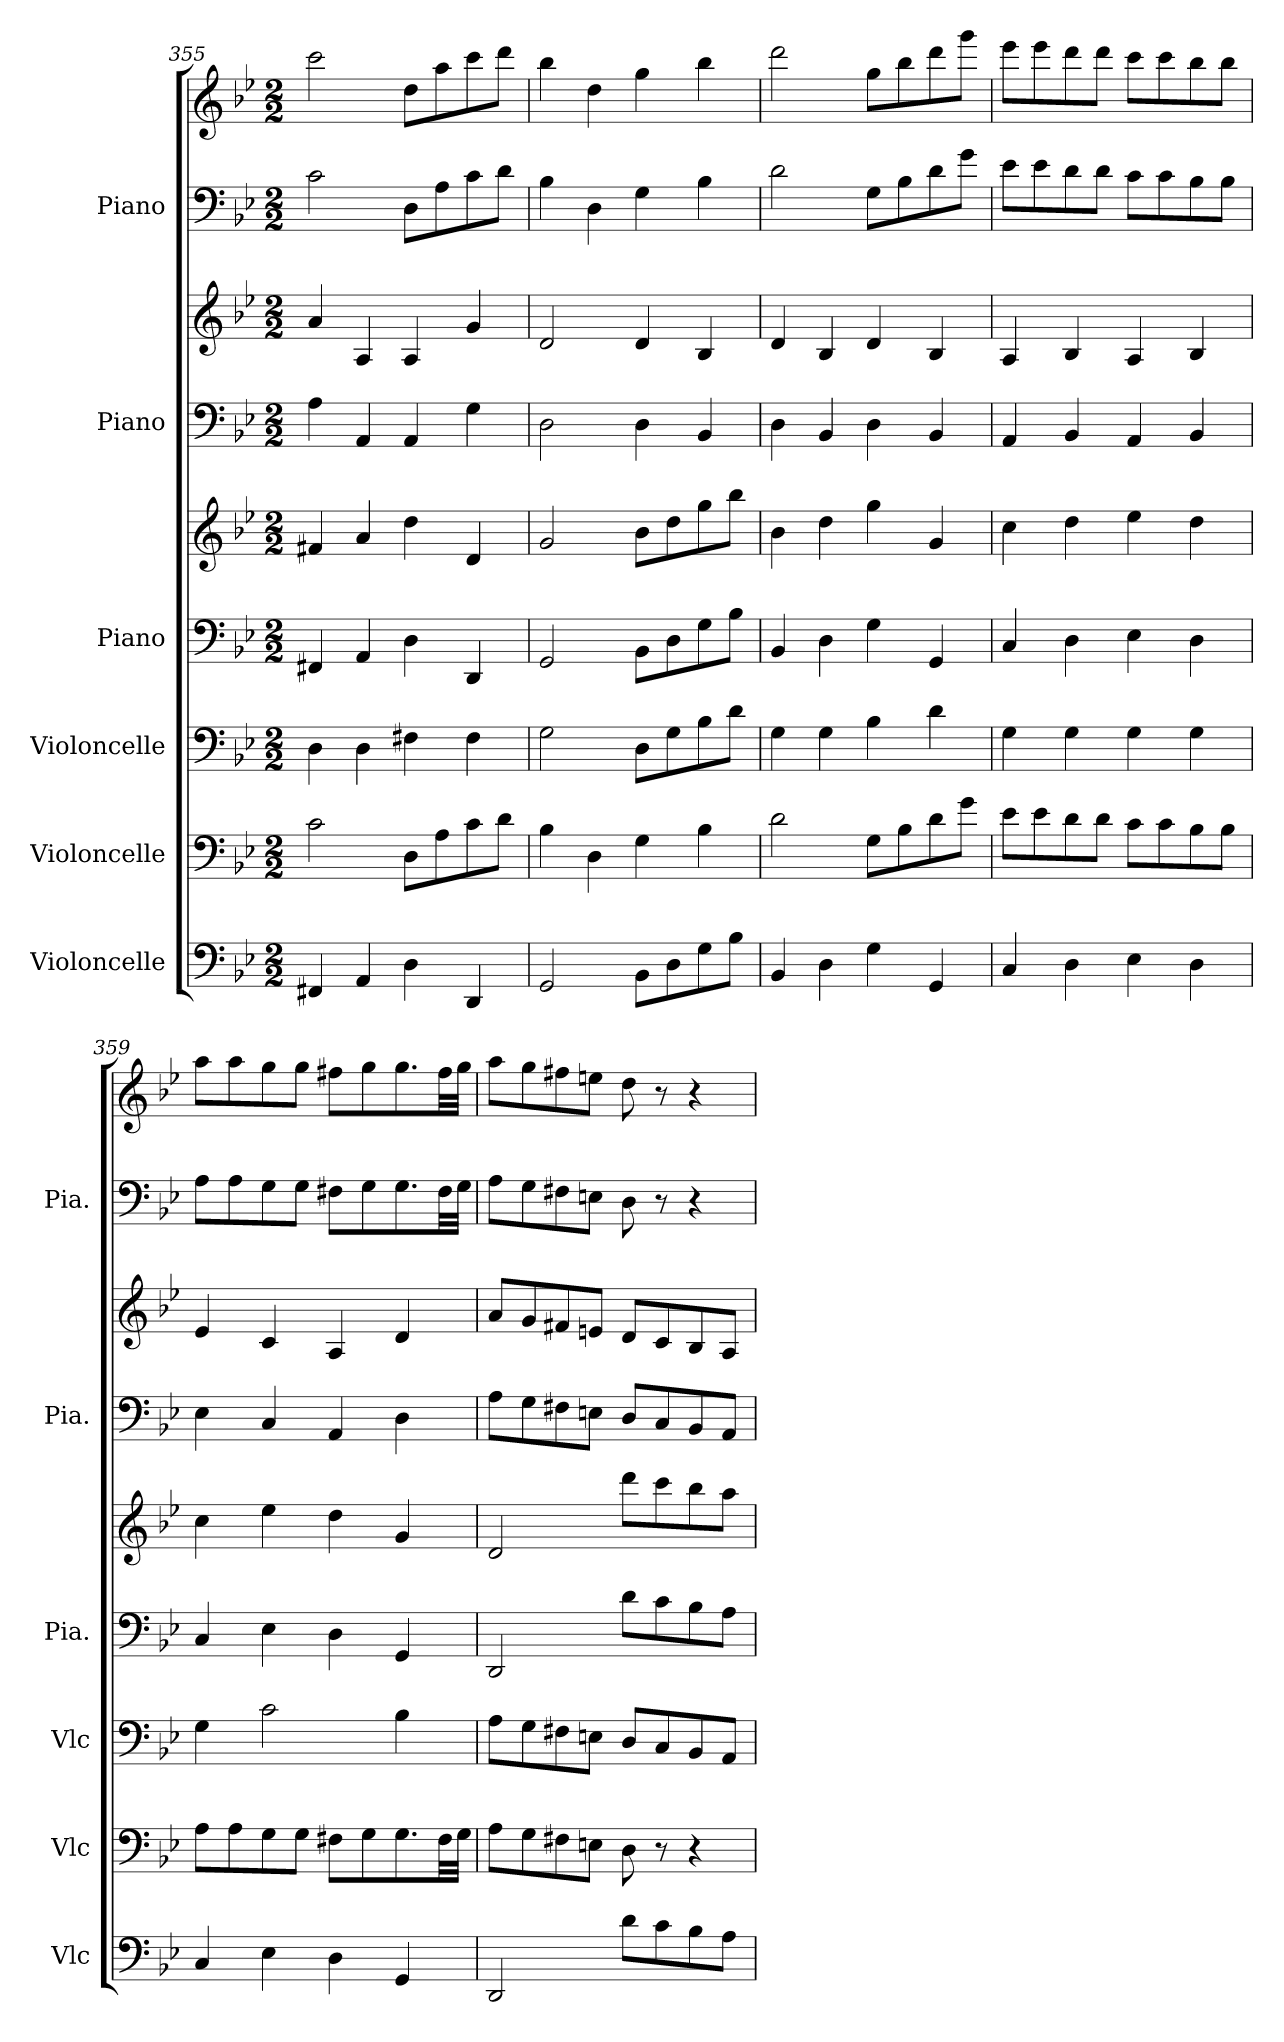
**kern	**kern	**kern	**kern	**kern	**kern	**kern	**kern	**kern
*part6	*part5	*part4	*part3	*part3	*part2	*part2	*part1	*part1
*staff9	*staff8	*staff7	*staff6	*staff5	*staff4	*staff3	*staff2	*staff1
*I"Violoncelle	*I"Violoncelle	*I"Violoncelle	*I"Piano	*	*I"Piano	*	*I"Piano	*
*I'Vlc	*I'Vlc	*I'Vlc	*I'Pia.	*	*I'Pia.	*	*I'Pia.	*
!!LO:PB:g=z
*clefF4	*clefF4	*clefF4	*clefF4	*clefG2	*clefF4	*clefG2	*clefF4	*clefG2
*k[b-e-]	*k[b-e-]	*k[b-e-]	*k[b-e-]	*k[b-e-]	*k[b-e-]	*k[b-e-]	*k[b-e-]	*k[b-e-]
*M2/2	*M2/2	*M2/2	*M2/2	*M2/2	*M2/2	*M2/2	*M2/2	*M2/2
=355	=355	=355	=355	=355	=355	=355	=355	=355
4FF#X/	2c\	4D\	4FF#X/	4f#X/	4A\	4a/	2c\	2ccc\
4AA/	.	4D\	4AA/	4a/	4AA/	4A/	.	.
4D\	8D\L	4F#X\	4D\	4dd\	4AA/	4A/	8D\L	8dd\L
.	8A\	.	.	.	.	.	8A\	8aa\
4DD/	8c\	4F#\	4DD/	4d/	4G\	4g/	8c\	8ccc\
.	8d\J	.	.	.	.	.	8d\J	8ddd\J
=356	=356	=356	=356	=356	=356	=356	=356	=356
2GG/	4B-\	2G\	2GG/	2g/	2D\	2d/	4B-\	4bb-\
.	4D\	.	.	.	.	.	4D\	4dd\
8BB-\L	4G\	8D\L	8BB-\L	8b-\L	4D\	4d/	4G\	4gg\
8D\	.	8G\	8D\	8dd\	.	.	.	.
8G\	4B-\	8B-\	8G\	8gg\	4BB-/	4B-/	4B-\	4bb-\
8B-\J	.	8d\J	8B-\J	8bb-\J	.	.	.	.
=357	=357	=357	=357	=357	=357	=357	=357	=357
4BB-/	2d\	4G\	4BB-/	4b-\	4D\	4d/	2d\	2ddd\
4D\	.	4G\	4D\	4dd\	4BB-/	4B-/	.	.
4G\	8G\L	4B-\	4G\	4gg\	4D\	4d/	8G\L	8gg\L
.	8B-\	.	.	.	.	.	8B-\	8bb-\
4GG/	8d\	4d\	4GG/	4g/	4BB-/	4B-/	8d\	8ddd\
.	8g\J	.	.	.	.	.	8g\J	8ggg\J
=358	=358	=358	=358	=358	=358	=358	=358	=358
4C/	8e-\L	4G\	4C/	4cc\	4AA/	4A/	8e-\L	8eee-\L
.	8e-\	.	.	.	.	.	8e-\	8eee-\
4D\	8d\	4G\	4D\	4dd\	4BB-/	4B-/	8d\	8ddd\
.	8d\J	.	.	.	.	.	8d\J	8ddd\J
4E-\	8c\L	4G\	4E-\	4ee-\	4AA/	4A/	8c\L	8ccc\L
.	8c\	.	.	.	.	.	8c\	8ccc\
4D\	8B-\	4G\	4D\	4dd\	4BB-/	4B-/	8B-\	8bb-\
.	8B-\J	.	.	.	.	.	8B-\J	8bb-\J
!!LO:PB:g=z
=359	=359	=359	=359	=359	=359	=359	=359	=359
4C/	8A\L	4G\	4C/	4cc\	4E-\	4e-/	8A\L	8aa\L
.	8A\	.	.	.	.	.	8A\	8aa\
4E-\	8G\	2c\	4E-\	4ee-\	4C/	4c/	8G\	8gg\
.	8G\J	.	.	.	.	.	8G\J	8gg\J
4D\	8F#X\L	.	4D\	4dd\	4AA/	4A/	8F#X\L	8ff#X\L
.	8G\	.	.	.	.	.	8G\	8gg\
4GG/	8.G\	4B-\	4GG/	4g/	4D\	4d/	8.G\	8.gg\
.	32F#\LL	.	.	.	.	.	32F#\LL	32ff#\LL
.	32G\JJJ	.	.	.	.	.	32G\JJJ	32gg\JJJ
=360	=360	=360	=360	=360	=360	=360	=360	=360
2DD/	8A\L	8A\L	2DD/	2d/	8A\L	8a/L	8A\L	8aa\L
.	8G\	8G\	.	.	8G\	8g/	8G\	8gg\
.	8F#X\	8F#X\	.	.	8F#X\	8f#X/	8F#X\	8ff#X\
.	8En\J	8En\J	.	.	8En\J	8en/J	8En\J	8een\J
8d\L	8D\	8D/L	8d\L	8ddd\L	8D/L	8d/L	8D\	8dd\
8c\	8r	8C/	8c\	8ccc\	8C/	8c/	8r	8r
8B-\	4r	8BB-/	8B-\	8bb-\	8BB-/	8B-/	4r	4r
8A\J	.	8AA/J	8A\J	8aa\J	8AA/J	8A/J	.	.
=	=	=	=	=	=	=	=	=
*-	*-	*-	*-	*-	*-	*-	*-	*-
